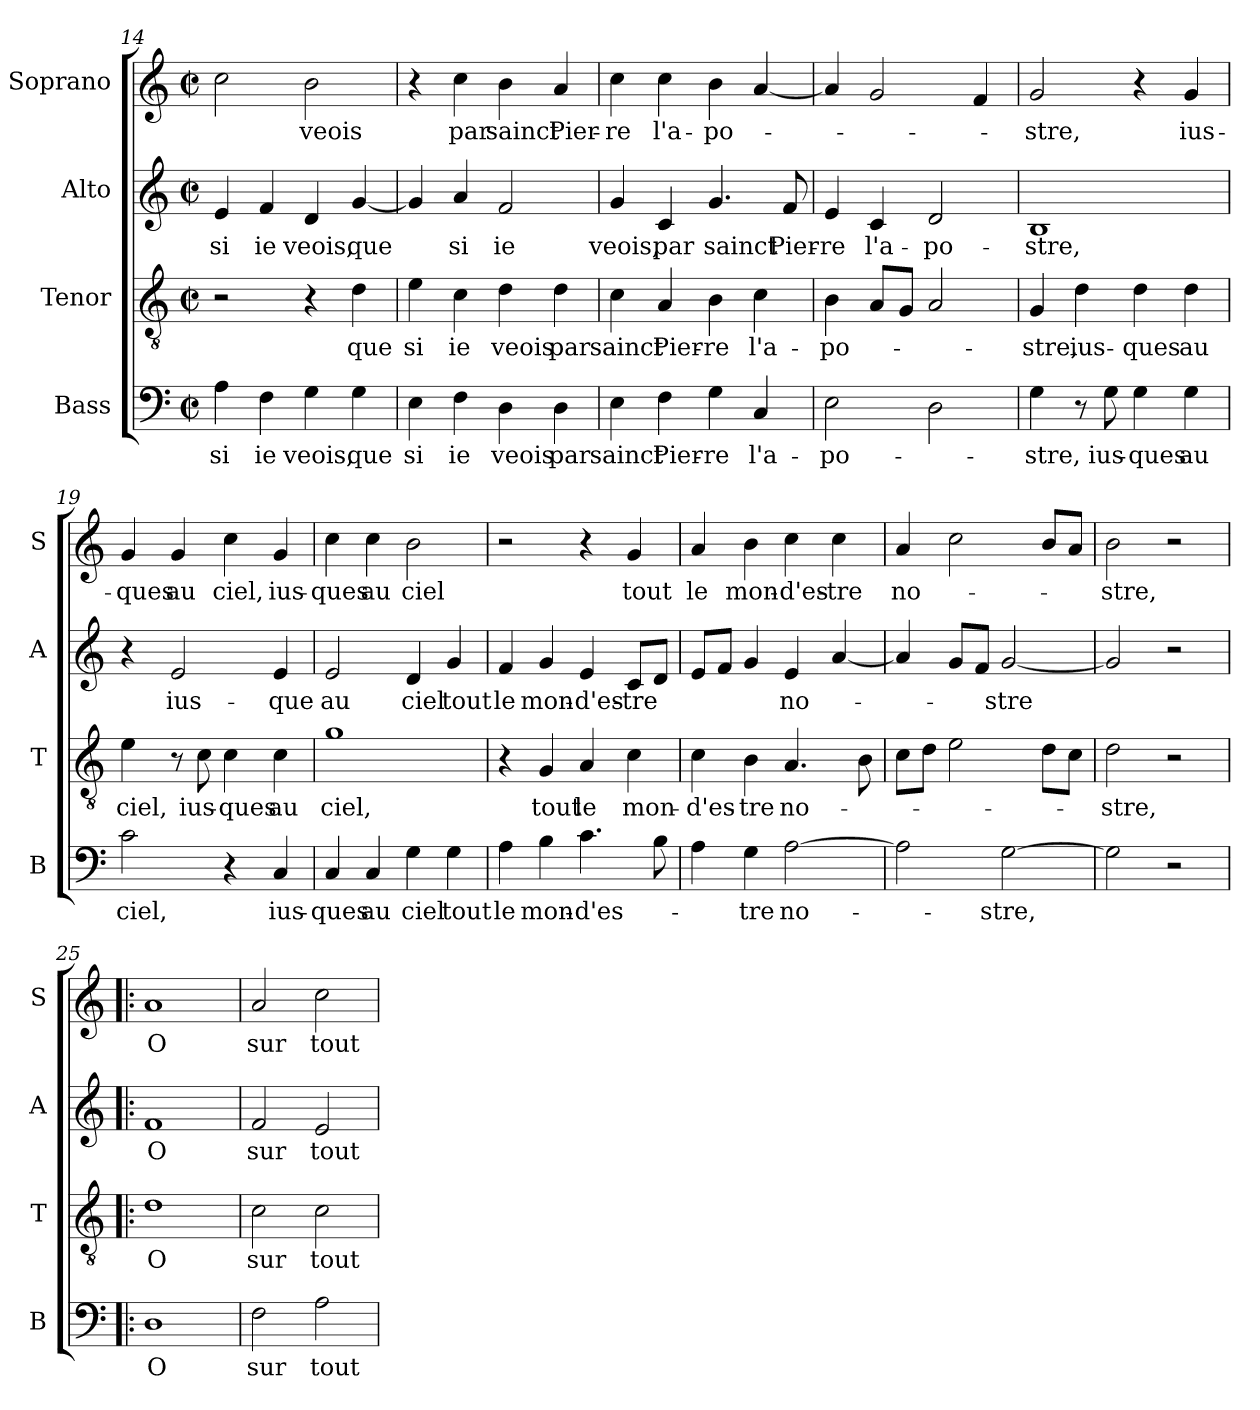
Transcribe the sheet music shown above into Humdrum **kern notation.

**kern	**text	**kern	**text	**kern	**text	**kern	**text
*part4	*part4	*part3	*part3	*part2	*part2	*part1	*part1
*staff4	*staff4	*staff3	*staff3	*staff2	*staff2	*staff1	*staff1
*I"Bass	*	*I"Tenor	*	*I"Alto	*	*I"Soprano	*
*I'B	*	*I'T	*	*I'A	*	*I'S	*
*clefF4	*	*clefGv2	*	*clefG2	*	*clefG2	*
*k[]	*	*k[]	*	*k[]	*	*k[]	*
*C:	*	*C:	*	*C:	*	*C:	*
*M2/2	*	*M2/2	*	*M2/2	*	*M2/2	*
*met(c|)	*	*met(c|)	*	*met(c|)	*	*met(c|)	*
=14	=14	=14	=14	=14	=14	=14	=14
!	!LO:LY:b	!	!	!	!LO:LY:b	!	!
4A\	si	2r	.	4e/	si	2cc\	.
!	!LO:LY:b	!	!	!	!LO:LY:b	!	!
4F\	ie	.	.	4f/	ie	.	.
!	!LO:LY:b	!	!	!	!LO:LY:b	!	!LO:LY:b
4G\	veois,	4r	.	4d/	veois,	2b\	veois
!	!LO:LY:b	!	!LO:LY:b	!	!LO:LY:b	!	!
4G\	que	4d\	que	[4g/	que	.	.
!!LO:LB:g=z
=15	=15	=15	=15	=15	=15	=15	=15
!	!LO:LY:b	!	!LO:LY:b	!	!	!	!
4E\	si	4e\	si	4g/]	.	4r	.
!	!LO:LY:b	!	!LO:LY:b	!	!LO:LY:b	!	!LO:LY:b
4F\	ie	4c\	ie	4a/	si	4cc\	par
!	!LO:LY:b	!	!LO:LY:b	!	!LO:LY:b	!	!LO:LY:b
4D\	veois	4d\	veois	2f/	ie	4b\	sainct
!	!LO:LY:b	!	!LO:LY:b	!	!	!	!LO:LY:b
4D\	par	4d\	par	.	.	4a/	Pier-
=16	=16	=16	=16	=16	=16	=16	=16
!	!LO:LY:b	!	!LO:LY:b	!	!LO:LY:b	!	!LO:LY:b
4E\	sainct	4c\	sainct	4g/	veois,	4cc\	-re
!	!LO:LY:b	!	!LO:LY:b	!	!LO:LY:b	!	!LO:LY:b
4F\	Pier-	4A/	Pier-	4c/	par	4cc\	l'a-
!	!LO:LY:b	!	!LO:LY:b	!	!LO:LY:b	!	!LO:LY:b
4G\	-re	4B\	-re	4.g/	sainct	4b\	-po-
!	!LO:LY:b	!	!LO:LY:b	!	!	!	!
4C/	l'a-	4c\	l'a-	.	.	[4a/	.
!	!	!	!	!	!LO:LY:b	!	!
.	.	.	.	8f/	Pier-	.	.
=17	=17	=17	=17	=17	=17	=17	=17
!	!LO:LY:b	!	!LO:LY:b	!	!LO:LY:b	!	!
2E\	-po-	4B\	-po-	4e/	-re	4a/]	.
!	!	!	!	!	!LO:LY:b	!	!
.	.	8A/L	.	4c/	l'a-	2g/	.
.	.	8G/J	.	.	.	.	.
!	!	!	!	!	!LO:LY:b	!	!
2D\	.	2A/	.	2d/	-po-	.	.
.	.	.	.	.	.	4f/	.
=18	=18	=18	=18	=18	=18	=18	=18
!	!LO:LY:b	!	!LO:LY:b	!	!LO:LY:b	!	!LO:LY:b
4G\	-stre,	4G/	-stre,	1B	-stre,	2g/	-stre,
!	!	!	!LO:LY:b	!	!	!	!
8r	.	4d\	ius-	.	.	.	.
!	!LO:LY:b	!	!	!	!	!	!
8G\	ius-	.	.	.	.	.	.
!	!LO:LY:b	!	!LO:LY:b	!	!	!	!
4G\	-ques	4d\	-ques	.	.	4r	.
!	!LO:LY:b	!	!LO:LY:b	!	!	!	!LO:LY:b
4G\	au	4d\	au	.	.	4g/	ius-
=19	=19	=19	=19	=19	=19	=19	=19
!	!LO:LY:b	!	!LO:LY:b	!	!	!	!LO:LY:b
2c\	ciel,	4e\	ciel,	4r	.	4g/	-ques
!	!	!	!	!	!LO:LY:b	!	!LO:LY:b
.	.	8r	.	2e/	ius-	4g/	au
!	!	!	!LO:LY:b	!	!	!	!
.	.	8c\	ius-	.	.	.	.
!	!	!	!LO:LY:b	!	!	!	!LO:LY:b
4r	.	4c\	-ques	.	.	4cc\	ciel,
!	!LO:LY:b	!	!LO:LY:b	!	!LO:LY:b	!	!LO:LY:b
4C/	ius-	4c\	au	4e/	-que	4g/	ius-
!!LO:LB:g=z
=20	=20	=20	=20	=20	=20	=20	=20
!	!LO:LY:b	!	!LO:LY:b	!	!LO:LY:b	!	!LO:LY:b
4C/	-ques	1g	ciel,	2e/	au	4cc\	-ques
!	!LO:LY:b	!	!	!	!	!	!LO:LY:b
4C/	au	.	.	.	.	4cc\	au
!	!LO:LY:b	!	!	!	!LO:LY:b	!	!LO:LY:b
4G\	ciel	.	.	4d/	ciel	2b\	ciel
!	!LO:LY:b	!	!	!	!LO:LY:b	!	!
4G\	tout	.	.	4g/	tout	.	.
=21	=21	=21	=21	=21	=21	=21	=21
!	!LO:LY:b	!	!	!	!LO:LY:b	!	!
4A\	le	4r	.	4f/	le	2r	.
!	!LO:LY:b	!	!LO:LY:b	!	!LO:LY:b	!	!
4B\	mon-	4G/	tout	4g/	mon-	.	.
!	!LO:LY:b	!	!LO:LY:b	!	!LO:LY:b	!	!
4.c\	-d'es-	4A/	le	4e/	-d'es-	4r	.
!	!	!	!LO:LY:b	!	!LO:LY:b	!	!LO:LY:b
.	.	4c\	mon-	8c/L	-tre	4g/	tout
8B\	.	.	.	8d/J	.	.	.
=22	=22	=22	=22	=22	=22	=22	=22
!	!	!	!LO:LY:b	!	!	!	!LO:LY:b
4A\	.	4c\	-d'es-	8e/L	.	4a/	le
.	.	.	.	8f/J	.	.	.
!	!LO:LY:b	!	!LO:LY:b	!	!	!	!LO:LY:b
4G\	-tre	4B\	-tre	4g/	.	4b\	mon-
!	!LO:LY:b	!	!LO:LY:b	!	!LO:LY:b	!	!LO:LY:b
[2A\	no-	4.A/	no-	4e/	no-	4cc\	-d'es-
!	!	!	!	!	!	!	!LO:LY:b
.	.	.	.	[4a/	.	4cc\	-tre
.	.	8B\	.	.	.	.	.
=23	=23	=23	=23	=23	=23	=23	=23
!	!	!	!	!	!	!	!LO:LY:b
2A\]	.	8c\L	.	4a/]	.	4a/	no-
.	.	8d\J	.	.	.	.	.
.	.	2e\	.	8g/L	.	2cc\	.
.	.	.	.	8f/J	.	.	.
!	!LO:LY:b	!	!	!	!LO:LY:b	!	!
[2G\	-stre,	.	.	[2g/	-stre	.	.
.	.	8d\L	.	.	.	8b/L	.
.	.	8c\J	.	.	.	8a/J	.
=24	=24	=24	=24	=24	=24	=24	=24
!	!	!	!LO:LY:b	!	!	!	!LO:LY:b
2G\]	.	2d\	-stre,	2g/]	.	2b\	-stre,
2r	.	2r	.	2r	.	2r	.
!!LO:PB:g=z
=25!|:	=25!|:	=25!|:	=25!|:	=25!|:	=25!|:	=25!|:	=25!|:
!	!LO:LY:b	!	!LO:LY:b	!	!LO:LY:b	!	!LO:LY:b
1D	O	1d	O	1f	O	1a	O
=26	=26	=26	=26	=26	=26	=26	=26
!	!LO:LY:b	!	!LO:LY:b	!	!LO:LY:b	!	!LO:LY:b
2F\	sur	2c\	sur	2f/	sur	2a/	sur
!	!LO:LY:b	!	!LO:LY:b	!	!LO:LY:b	!	!LO:LY:b
2A\	tout	2c\	tout	2e/	tout	2cc\	tout
=	=	=	=	=	=	=	=
*-	*-	*-	*-	*-	*-	*-	*-
